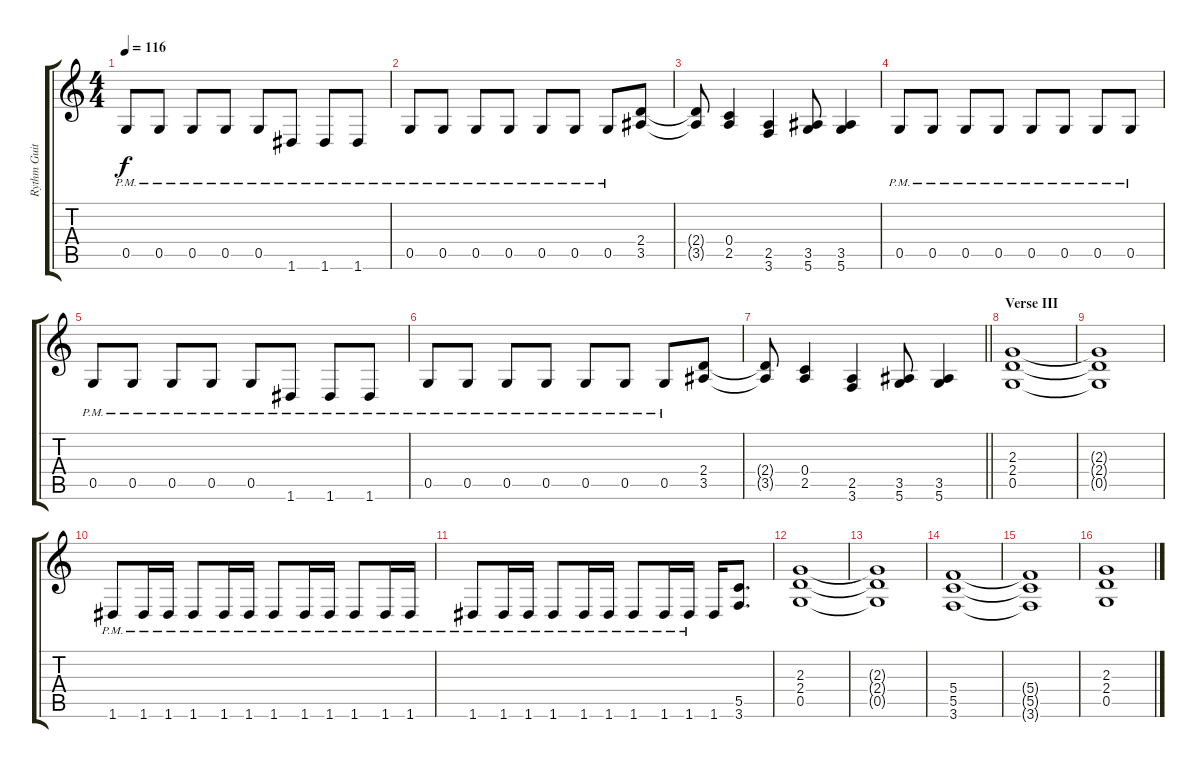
\track ("Rythm Guitar I" "Rythm Guit") {instrument distortionguitar}
\staff {score tabs}
\tuning (D4 A3 F3 C3 G2 D2) {hide}
\ts (4 4)
\tempo 116
\clef g2
\ks c
0.5{pm}.8{dy f} 0.5{pm}.8 0.5{pm}.8 0.5{pm}.8 0.5{pm}.8 1.6{pm}.8 1.6{pm}.8 1.6{pm}.8 |
0.5{pm}.8 0.5{pm}.8 0.5{pm}.8 0.5{pm}.8 0.5{pm}.8 0.5{pm}.8 0.5{pm}.8 (2.4 3.5).8 |
(2.4{t} 3.5{t}).8 (0.4 2.5).4 (2.5 3.6).4 (3.5 5.6).8 (3.5 5.6).4 |
0.5{pm}.8 0.5{pm}.8 0.5{pm}.8 0.5{pm}.8 0.5{pm}.8 0.5{pm}.8 0.5{pm}.8 0.5{pm}.8 |
0.5{pm}.8 0.5{pm}.8 0.5{pm}.8 0.5{pm}.8 0.5{pm}.8 1.6{pm}.8 1.6{pm}.8 1.6{pm}.8 |
0.5{pm}.8 0.5{pm}.8 0.5{pm}.8 0.5{pm}.8 0.5{pm}.8 0.5{pm}.8 0.5{pm}.8 (2.4 3.5).8 |
\barLineRight lightlight
(2.4{t} 3.5{t}).8 (0.4 2.5).4 (2.5 3.6).4 (3.5 5.6).8 (3.5 5.6).4 |
\section ("" "Verse III")
(2.3 2.4 0.5).1 |
(2.3{t} 2.4{t} 0.5{t}).1 |
1.6{pm}.8 1.6{pm}.16 1.6{pm}.16 1.6{pm}.8 1.6{pm}.16 1.6{pm}.16 1.6{pm}.8 1.6{pm}.16 1.6{pm}.16 1.6{pm}.8 1.6{pm}.16 1.6{pm}.16 |
1.6{pm}.8 1.6{pm}.16 1.6{pm}.16 1.6{pm}.8 1.6{pm}.16 1.6{pm}.16 1.6{pm}.8 1.6{pm}.16 1.6{pm}.16 1.6.16 (5.5 3.6).8{d} |
(2.3 2.4 0.5).1 |
(2.3{t} 2.4{t} 0.5{t}).1 |
(5.4 5.5 3.6).1 |
(5.4{t} 5.5{t} 3.6{t}).1 |
(2.3 2.4 0.5).1
